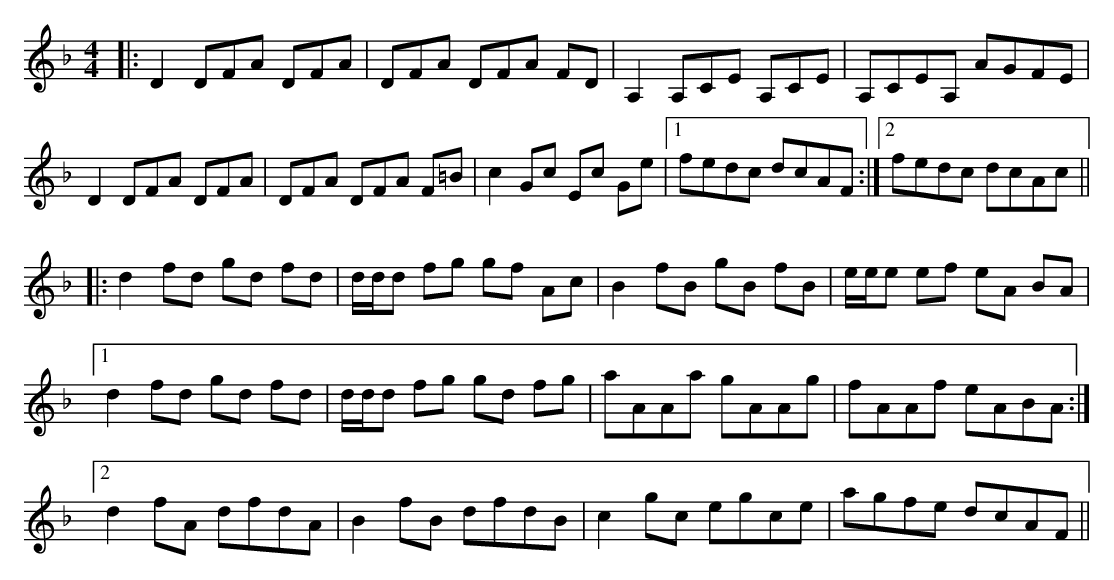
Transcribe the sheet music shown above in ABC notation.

X:1
M:4/4
K:Dmin
|: D2 DFA DFA | DFA DFA FD | A,2 A,CE A,CE | A,CEA, AGFE |
D2 DFA DFA | DFA DFA F=B | c2 Gc Ec Ge |1 fedc dcAF :|2 fedc dcAc ||
|: d2 fd gd fd | d/d/d fg gf Ac | B2 fB gB fB | e/e/e ef eA BA |
[1 d2 fd gd fd | d/d/d fg gd fg | aAAa gAAg | fAAf eABA :|
[2 d2 fA dfdA | B2 fB dfdB | c2 gc egce | agfe dcAF ||
